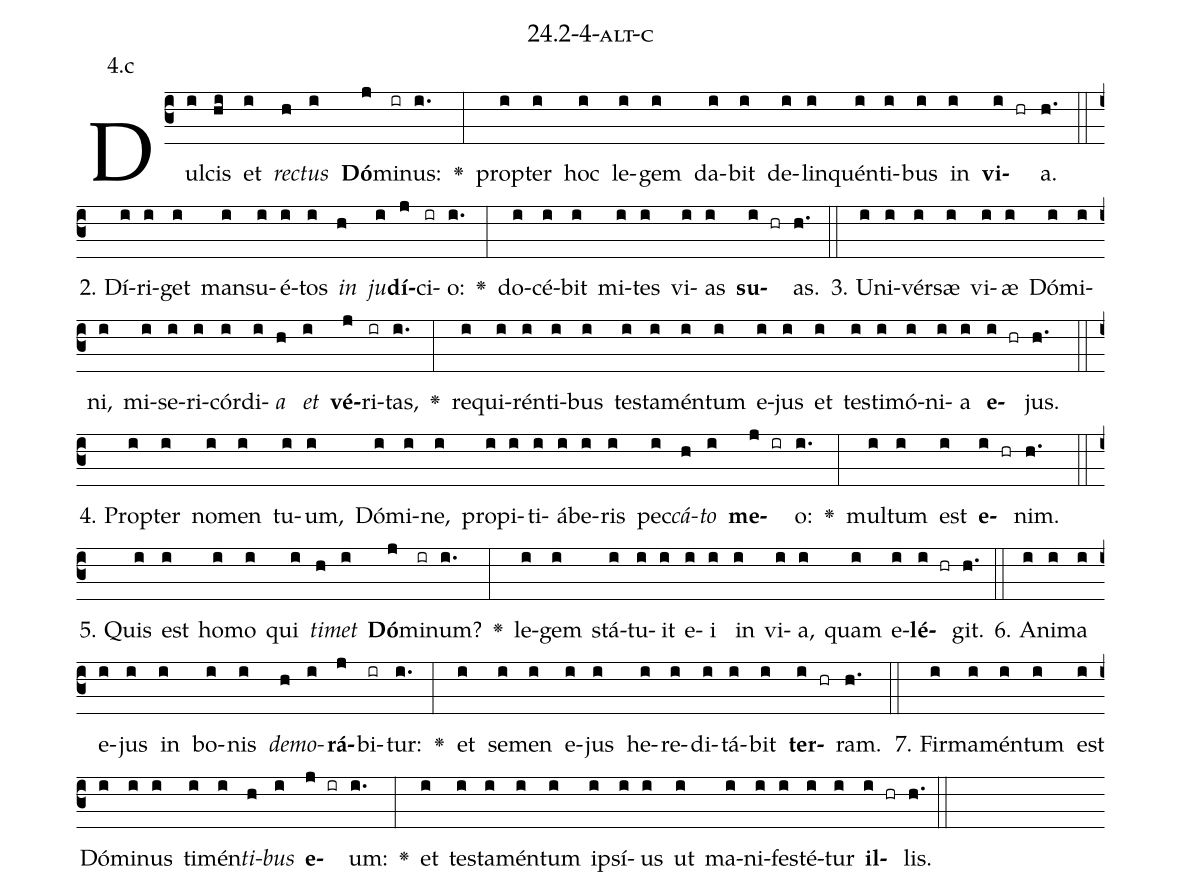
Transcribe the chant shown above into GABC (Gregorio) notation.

name: 24.2-4-alt-c;
annotation: 4.c;
%%
(c3)Dul(i)cis(hi) et(i) <i>rec</i>(h)<i>tus</i>(i) <b>Dó</b>(j)mi(ir)nus:(i.) <v>\greheightstar</v>(:) prop(i)ter(i) hoc(i) le(i)gem(i) da(i)bit(i) de(i)lin(i)quén(i)ti(i)bus(i) in(i) <b>vi</b>(i hr)a.(h.) (::)
2. Dí(i)ri(i)get(i) man(i)su(i)é(i)tos(i) <i>in</i>(h) <i>ju</i>(i)<b>dí</b>(j)ci(ir)o:(i.) <v>\greheightstar</v>(:) do(i)cé(i)bit(i) mi(i)tes(i) vi(i)as(i) <b>su</b>(i hr)as.(h.) (::)
3. U(i)ni(i)vér(i)sæ(i) vi(i)æ(i) Dó(i)mi(i)ni,(i) mi(i)se(i)ri(i)cór(i)di(i)<i>a</i>(h) <i>et</i>(i) <b>vé</b>(j)ri(ir)tas,(i.) <v>\greheightstar</v>(:) re(i)qui(i)rén(i)ti(i)bus(i) tes(i)ta(i)mén(i)tum(i) e(i)jus(i) et(i) tes(i)ti(i)mó(i)ni(i)a(i) <b>e</b>(i hr)jus.(h.) (::)
4. Prop(i)ter(i) no(i)men(i) tu(i)um,(i) Dó(i)mi(i)ne,(i) pro(i)pi(i)ti(i)á(i)be(i)ris(i) pec(i)<i>cá</i>(h)<i>to</i>(i) <b>me</b>(j ir)o:(i.) <v>\greheightstar</v>(:) mul(i)tum(i) est(i) <b>e</b>(i hr)nim.(h.) (::)
5. Quis(i) est(i) ho(i)mo(i) qui(i) <i>ti</i>(h)<i>met</i>(i) <b>Dó</b>(j)mi(ir)num?(i.) <v>\greheightstar</v>(:) le(i)gem(i) stá(i)tu(i)it(i) e(i)i(i) in(i) vi(i)a,(i) quam(i) e(i)<b>lé</b>(i hr)git.(h.) (::)
6. A(i)ni(i)ma(i) e(i)jus(i) in(i) bo(i)nis(i) <i>de</i>(h)<i>mo</i>(i)<b>rá</b>(j)bi(ir)tur:(i.) <v>\greheightstar</v>(:) et(i) se(i)men(i) e(i)jus(i) he(i)re(i)di(i)tá(i)bit(i) <b>ter</b>(i hr)ram.(h.) (::)
7. Fir(i)ma(i)mén(i)tum(i) est(i) Dó(i)mi(i)nus(i) ti(i)mén(i)<i>ti</i>(h)<i>bus</i>(i) <b>e</b>(j ir)um:(i.) <v>\greheightstar</v>(:) et(i) tes(i)ta(i)mén(i)tum(i) ip(i)sí(i)us(i) ut(i) ma(i)ni(i)fes(i)té(i)tur(i) <b>il</b>(i hr)lis.(h.) (::)
